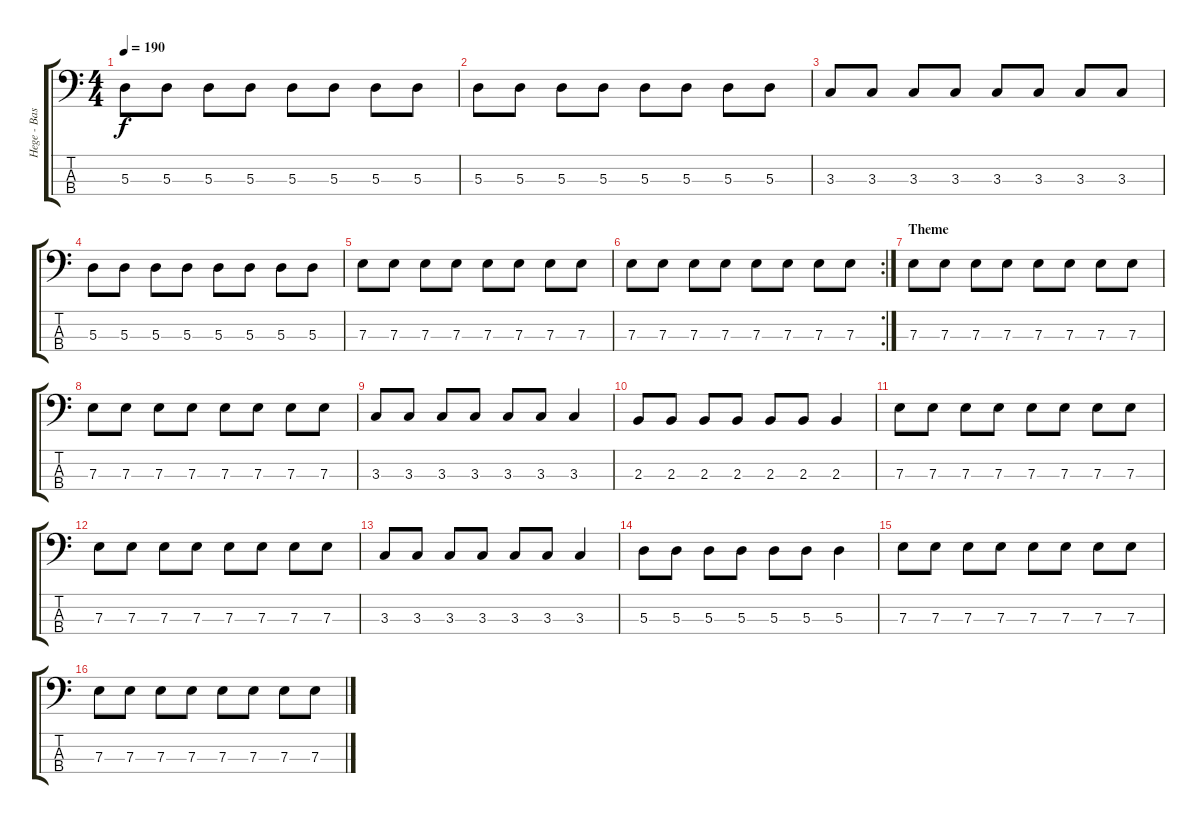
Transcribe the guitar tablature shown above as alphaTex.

\track ("Hege - Bass" "Hege - Bas") {instrument electricbassfinger}
\staff {score tabs}
\tuning (G2 D2 A1 E1) {hide}
\ts (4 4)
\tempo 190
\clef f4
\ks c
5.3.8{dy f} 5.3.8 5.3.8 5.3.8 5.3.8 5.3.8 5.3.8 5.3.8 |
5.3.8 5.3.8 5.3.8 5.3.8 5.3.8 5.3.8 5.3.8 5.3.8 |
3.3.8 3.3.8 3.3.8 3.3.8 3.3.8 3.3.8 3.3.8 3.3.8 |
5.3.8 5.3.8 5.3.8 5.3.8 5.3.8 5.3.8 5.3.8 5.3.8 |
7.3.8 7.3.8 7.3.8 7.3.8 7.3.8 7.3.8 7.3.8 7.3.8 |
\rc 2
7.3.8 7.3.8 7.3.8 7.3.8 7.3.8 7.3.8 7.3.8 7.3.8 |
\section ("" "Theme")
7.3.8 7.3.8 7.3.8 7.3.8 7.3.8 7.3.8 7.3.8 7.3.8 |
7.3.8 7.3.8 7.3.8 7.3.8 7.3.8 7.3.8 7.3.8 7.3.8 |
3.3.8 3.3.8 3.3.8 3.3.8 3.3.8 3.3.8 3.3.4 |
2.3.8 2.3.8 2.3.8 2.3.8 2.3.8 2.3.8 2.3.4 |
7.3.8 7.3.8 7.3.8 7.3.8 7.3.8 7.3.8 7.3.8 7.3.8 |
7.3.8 7.3.8 7.3.8 7.3.8 7.3.8 7.3.8 7.3.8 7.3.8 |
3.3.8 3.3.8 3.3.8 3.3.8 3.3.8 3.3.8 3.3.4 |
5.3.8 5.3.8 5.3.8 5.3.8 5.3.8 5.3.8 5.3.4 |
7.3.8 7.3.8 7.3.8 7.3.8 7.3.8 7.3.8 7.3.8 7.3.8 |
7.3.8 7.3.8 7.3.8 7.3.8 7.3.8 7.3.8 7.3.8 7.3.8
